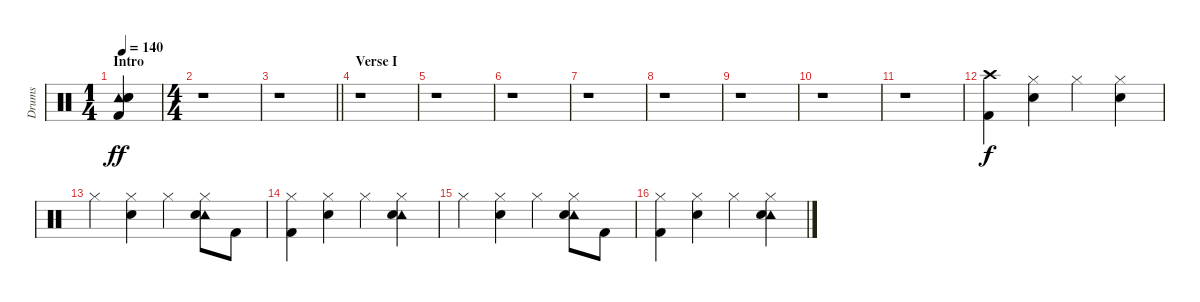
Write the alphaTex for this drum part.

\track ("Drums" "Drums") {instrument percussion}
\staff {score}
\articulation defaults
\ts (1 4)
\section ("" "Intro")
\tempo 140
\clef neutral
\ks c
("Tambourine (hit)" "Snare (hit) 2" "Electric Snare (hit)" "Kick (hit) 2").4{dy ff} |
\ts (4 4)
r.1 |
\barLineRight lightlight
r.1 |
\section ("" "Verse I")
r.1 |
r.1 |
r.1 |
r.1 |
r.1 |
r.1 |
r.1 |
r.1 |
("Crash high (hit)" "Kick (hit) 2").4{dy f} ("Hi-Hat (closed)" "Snare (hit) 2").4 "Hi-Hat (closed)".4 ("Hi-Hat (closed)" "Snare (hit) 2").4 |
"Hi-Hat (closed)".4 ("Hi-Hat (closed)" "Snare (hit) 2").4 "Hi-Hat (closed)".4 ("Tambourine (hit)" "Hi-Hat (closed)" "Snare (hit) 2").8 "Kick (hit) 2".8 |
("Hi-Hat (closed)" "Kick (hit) 2").4 ("Hi-Hat (closed)" "Snare (hit) 2").4 "Hi-Hat (closed)".4 ("Tambourine (hit)" "Hi-Hat (closed)" "Snare (hit) 2").4 |
"Hi-Hat (closed)".4 ("Hi-Hat (closed)" "Snare (hit) 2").4 "Hi-Hat (closed)".4 ("Tambourine (hit)" "Hi-Hat (closed)" "Snare (hit) 2").8 "Kick (hit) 2".8 |
("Hi-Hat (closed)" "Kick (hit) 2").4 ("Hi-Hat (closed)" "Snare (hit) 2").4 "Hi-Hat (closed)".4 ("Tambourine (hit)" "Hi-Hat (closed)" "Snare (hit) 2").4
